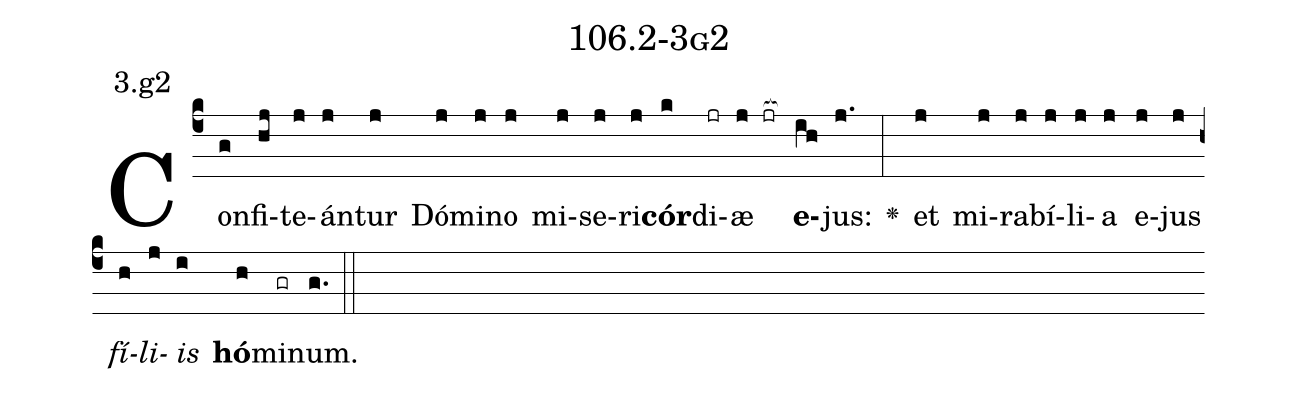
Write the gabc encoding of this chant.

name: 106.2-3g2;
annotation: 3.g2;
%%
(c4)Con(g)fi(hj)te(j)án(j)tur(j) Dó(j)mi(j)no(j) mi(j)se(j)ri(j)<b>cór</b>(k)di(jr)æ(j jr[ocb:1{]) <b>e</b>(ih[ocb:0}])jus:(j.) <v>\greheightstar</v>(:) et(j) mi(j)ra(j)bí(j)li(j)a(j) e(j)jus(j) <i>fí</i>(h)<i>li</i>(j)<i>is</i>(i) <b>hó</b>(h)mi(gr)num.(g.) (::)


%E(j) u(h) o(j) u(i) a(h) e.(g.) (::)
